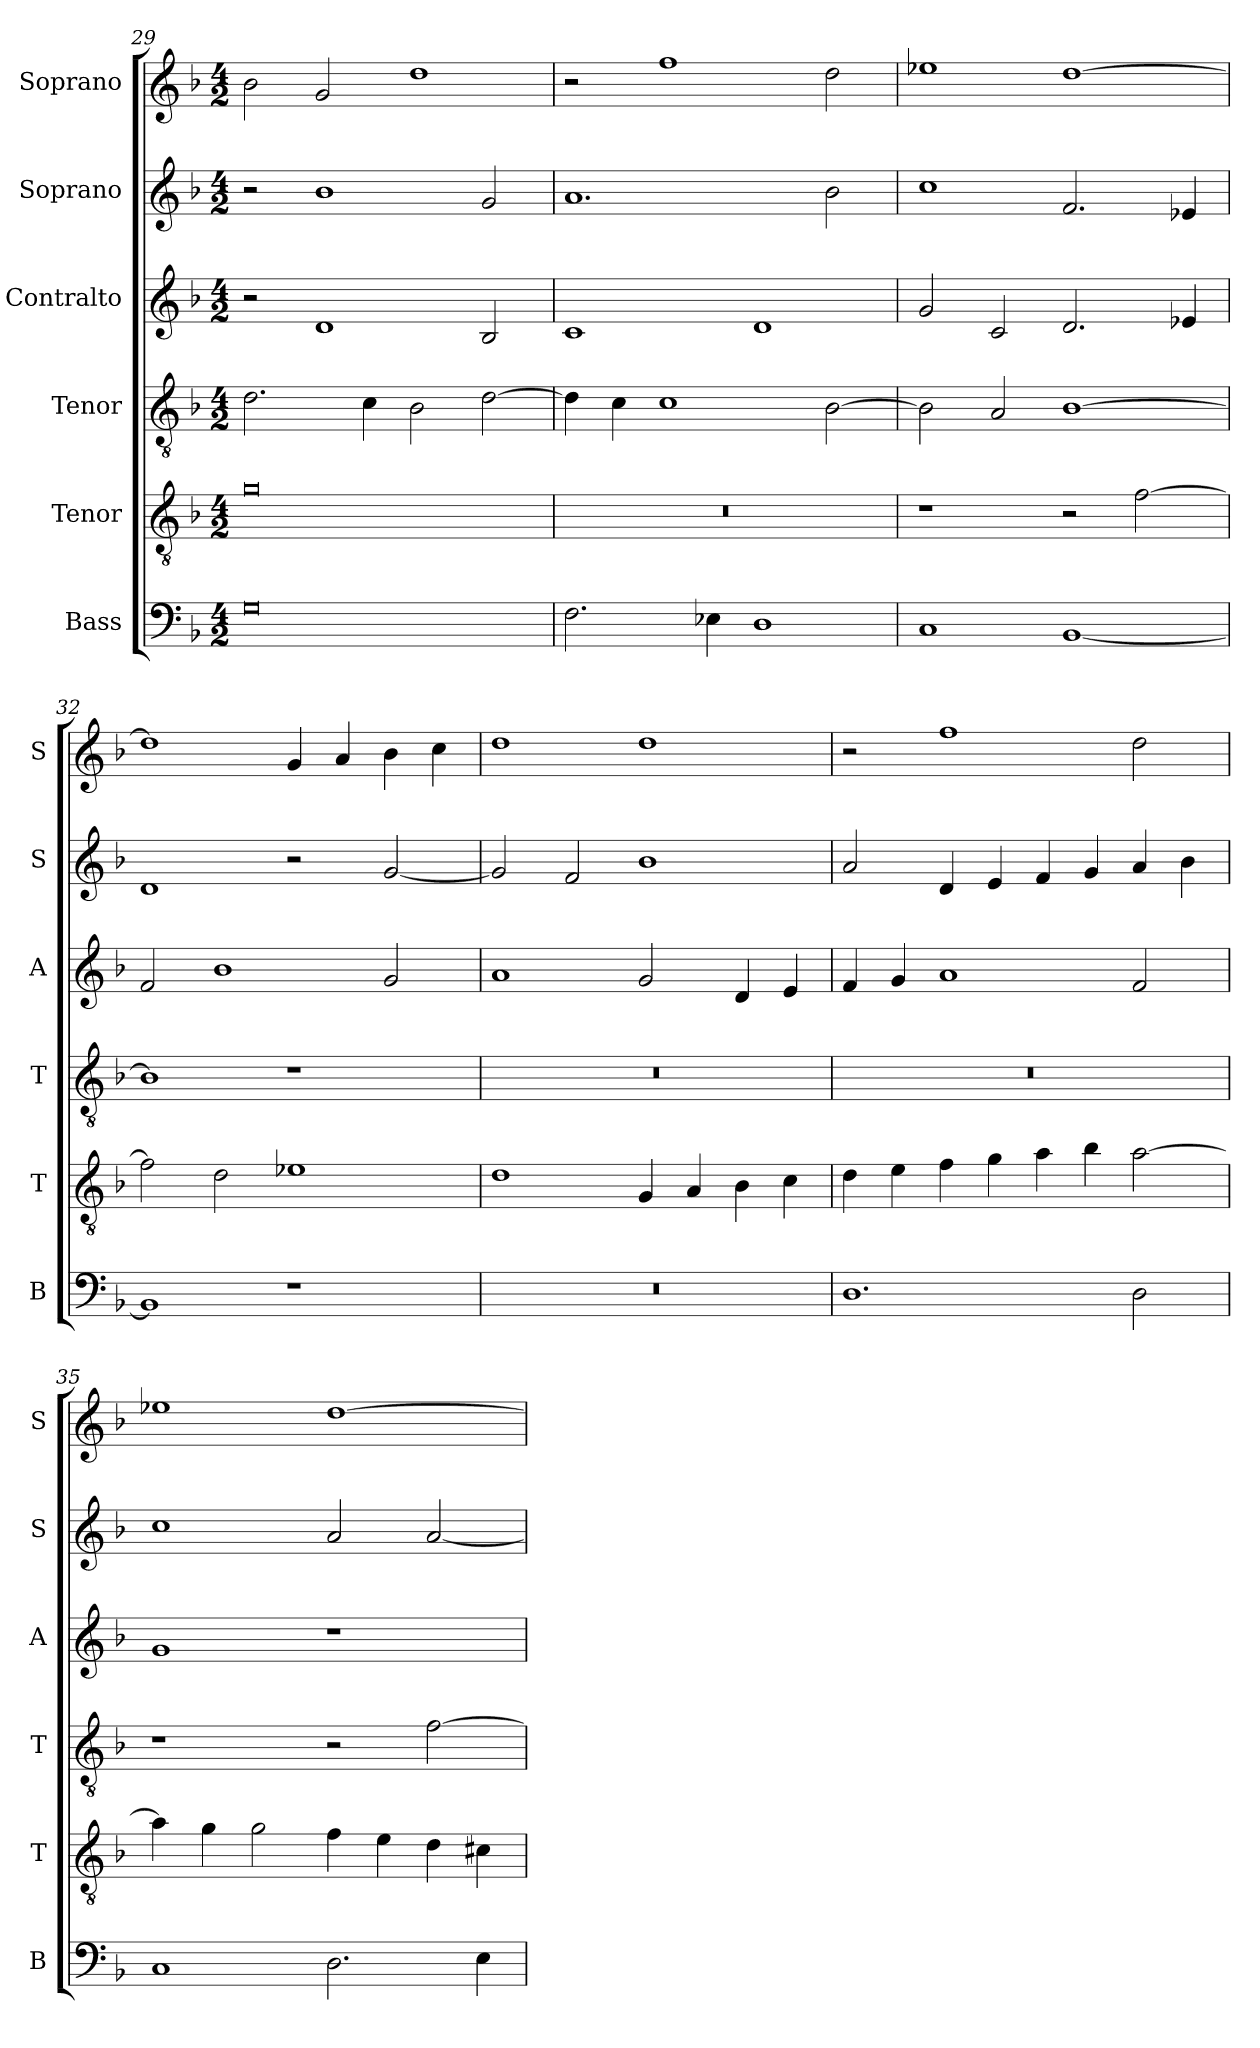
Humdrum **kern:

**kern	**kern	**kern	**kern	**kern	**kern
*part6	*part5	*part4	*part3	*part2	*part1
*staff6	*staff5	*staff4	*staff3	*staff2	*staff1
*I"Bass	*I"Tenor	*I"Tenor	*I"Contralto	*I"Soprano	*I"Soprano
*I'B	*I'T	*I'T	*I'A	*I'S	*I'S
*clefF4	*clefGv2	*clefGv2	*clefG2	*clefG2	*clefG2
*k[b-]	*k[b-]	*k[b-]	*k[b-]	*k[b-]	*k[b-]
*G:dor	*G:dor	*G:dor	*G:dor	*G:dor	*G:dor
*M4/2	*M4/2	*M4/2	*M4/2	*M4/2	*M4/2
=29	=29	=29	=29	=29	=29
0G	0g	2.d	2r	2r	2b-
.	.	.	1d	1b-	2g
.	.	4c	.	.	.
.	.	2B-	.	.	1dd
.	.	[2d	2B-	2g	.
=30	=30	=30	=30	=30	=30
2.F	0r	4d]	1c	1.a	2r
.	.	4c	.	.	.
.	.	1c	.	.	1ff
4E-X	.	.	.	.	.
1D	.	.	1d	.	.
.	.	[2B-	.	2b-	2dd
=31	=31	=31	=31	=31	=31
1C	1r	2B-]	2g	1cc	1ee-X
.	.	2A	2c	.	.
[1BB-	2r	[1B-	2.d	2.f	[1dd
.	[2f	.	.	.	.
.	.	.	4e-X	4e-X	.
=32	=32	=32	=32	=32	=32
1BB-]	2f]	1B-]	2f	1d	1dd]
.	2d	.	1b-	.	.
1r	1e-X	1r	.	2r	4g
.	.	.	.	.	4a
.	.	.	2g	[2g	4b-
.	.	.	.	.	4cc
=33	=33	=33	=33	=33	=33
0r	1d	0r	1a	2g]	1dd
.	.	.	.	2f	.
.	4G	.	2g	1b-	1dd
.	4A	.	.	.	.
.	4B-	.	4d	.	.
.	4c	.	4e	.	.
=34	=34	=34	=34	=34	=34
1.D	4d	0r	4f	2a	2r
.	4e	.	4g	.	.
.	4f	.	1a	4d	1ff
.	4g	.	.	4e	.
.	4a	.	.	4f	.
.	4b-	.	.	4g	.
2D	[2a	.	2f	4a	2dd
.	.	.	.	4b-	.
=35	=35	=35	=35	=35	=35
1C	4a]	1r	1g	1cc	1ee-X
.	4g	.	.	.	.
.	2g	.	.	.	.
2.D	4f	2r	1r	2a	[1dd
.	4e	.	.	.	.
.	4d	[2f	.	[2a	.
4E	4c#X	.	.	.	.
=	=	=	=	=	=
*-	*-	*-	*-	*-	*-
